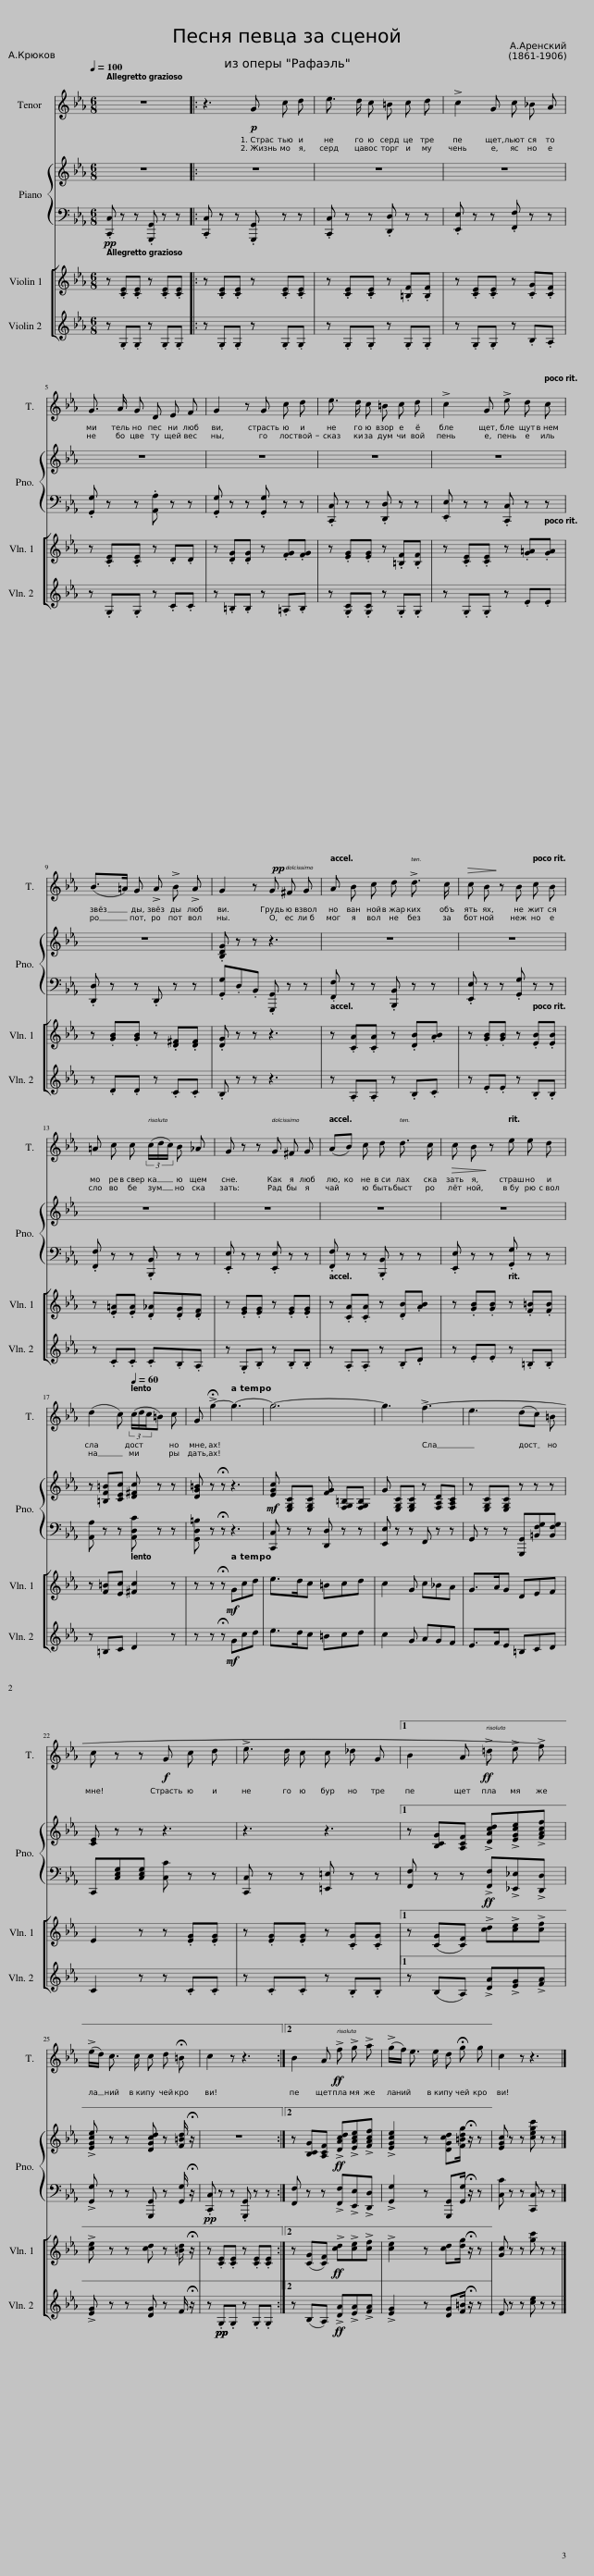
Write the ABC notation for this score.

X:1
%%score 1 { 2 | 3 } [ 4 5 ]
L:1/8
Q:1/4=100
M:6/8
I:linebreak $
K:Eb
V:1 treble
V:2 treble
V:3 bass
V:4 treble
V:5 treble
V:1
 z6 |: z3!p! G c d | e3/2 d/ c =B c d | !>!c2 G c _B A |$ G3/2 A/ G D E F | %5
 G2 z G c d | e3/2 d/ c =B c d | !>!c2 G !>!e d c |$ (B>=A) G !>!A !>!B !>!A | G2 z!pp! G ^F G | %10
 A B c d !>!d3/2 c/ |!>(! c B!>)! z B c B |$ =A c c (3(c/d/c/) B _A | G z z G ^F G | (AB) c d d3/2 c/ | %15
!>(! c B!>)! z e e d |$ (d2 c)[Q:1/4=60] (3(c/d/c/=B) c | G !>!!fermata!g2- g3- | g6- | g3 !>!f3- | %20
 e3 (dc) =B |$ c z z!f! G c d | !>!e3/2 d/ c c _d G |1 B2 A!ff! !>!=d !>!e !>!f |$ (!>!e/d/) c3/2 c/ c d !fermata!=B | %25
 c2 z z3 :|2 B2 A!ff! !>!f !>!g !>!a | (!>!g/f/) e3/2 e/ d !fermata!g g || c2 z z3 |] %29
V:2
 z6 |: z6 | z6 | z6 |$ z6 | %5
 z6 | z6 | z6 |$ z6 | .[B,DG] z z z3 | %10
 z6 | z6 |$ z6 | z6 | z6 | %15
 z6 |$ z [=B,F=B][CEc] [D^Fc] z z | [DG=B] z !fermata!z z3 |!mf! [EGc] [E,G,C][E,G,C] [FG] [F,G,=B,][F,G,B,] | G [E,G,C][E,G,C] z [F,A,D][F,A,C] | %20
 z [E,G,C][E,G,C] z z z |$ [CE] z z z3 | z3 z3 |1 z [B,CG][A,CF] !>![DAcd]!>![EGce]!>![FAcf] |$ !>![EGce] z z [DGcd] z [F=Bd]/ !fermata!z/ | %25
 z6 :|2 z [B,CG][A,CF]!ff! !>![DAcd]!>![EAce]!>![FAcf] | !>![EGce]2 z [DGcd][F=Bdg]/ !fermata!z/ z || [EGc] z z [cegc'] z z |] %29
V:3
!pp! .[C,,C,] z z .[G,,,G,,] z z |: .[C,,C,] z z .[G,,,G,,] z z | .[C,,C,] z z .[D,,D,] z z | .[E,,E,] z z .[F,,F,] z z |$ .[G,,G,] z z .[A,,A,] z z | %5
 .[G,,G,] z z .[G,,G,] z z | .[C,,C,] z z .[D,,D,] z z | .[E,,E,] z z .[C,,C,] z z |$ .[D,,D,] z z .D,, z z | .[G,,G,].D,.B,, .[G,,,G,,] z z | %10
 .[F,,F,] z z .[B,,,B,,] z z | .[E,,E,] z z .[G,,G,] z z |$ .[F,,F,] z z .[B,,,B,,] z z | .[E,,E,] z z .[E,,E,] z z | .[F,,F,] z z .[B,,,B,,] z z | %15
 .[E,,E,] z z .[G,,G,] z z |$ [A,,A,] z z [A,,D,C] z z | [G,,D,=B,] z !fermata!z z3 | [C,,C,] z z [D,,D,] z z | [E,,E,] z z F,, z z | %20
 G,, z z [G,,,G,,][=B,,F,G,][B,,F,G,] |$ C,,[C,E,G,][C,E,G,] [C,C] z z | [C,,C,] z z [=E,,=E,] z z |1 [F,,F,] z z!ff! !>![F,,F,]!>![_E,,_E,]!>![D,,D,] |$ !>![G,,G,] z z [G,,,G,,] z [G,,G,]/ !fermata!z/ | %25
!pp! .[C,,C,] z z .[G,,,G,,] z z :|2 [F,,F,] z z !>![F,,F,]!>![E,,E,]!>![D,,D,] | !>![G,,G,]2 z [G,,,G,,][G,,G,]/ !fermata!z/ z || [C,C] z z [C,,C,] z z |] %29
V:4
 z .[CE].[CE] z .[CE].[CE] |: z .[CE].[CE] z .[CE].[CE] | z .[CE].[CE] z .[=B,F].[B,F] | z .[CE].[CE] z .[CG].[CF] |$ z .[CE].[CE] z .D.D | %5
 z .[DG].[DG] z .[FG].[FG] | z .[EG].[EG] z .[=B,F].[B,F] | z .[CE].[CE] z .[G=A].[GA] |$ z .[GB].[GB] z .[D^F].[DF] | .[DG] z z z3 | %10
 z .[CA].[CA] z .[DB].[AB] | z .[GB].[GB] z .[EB].[EB] |$ z .[E=A].[EA] .[D_A].[DG].[DF] | z .[EG].[EG] z .[EG].[EG] | z .[CA].[CA] z .[DB].[AB] | %15
 z .[GB].[GB] z .[F=B].[FB] |$ z [F=B][Ec] [^Fc]2 z | z z !fermata!z!mf! Gcd | e>dc =Bcd | c2 G c_BA | %20
 G>AG DEF |$ E2 z z .[EG].[EG] | z .[EG].[EG] z .[CG].[CG] |1 z ([CG][CF]) !>![cd]!>![ce]!>![cf] |$ !>![ce] z z [cd] z [=Bd]/ !fermata!z/ | %25
 z .[CE].[CE] z .[CE].[CE] :|2 z ([CG][CF])!ff! !>![cd]!>![ce]!>![cf] | !>![ce]2 z [cd][dg]/ !fermata!z/ z || [Gc] z z [gc'] z z |] %29
V:5
 z .G,.G, z .G,.G, |: z .G,.G, z .G,.G, | z .G,.G, z .G,.G, | z .G,.G, z .B,.A, |$ z .G,.G, z .C.C | %5
 z .=B,.B, z .=A,.B, | z .[G,C].[G,C] z .G,.G, | z .G,.G, z .E.E |$ z .D.D z .C.C | .B, z z z3 | %10
 z .A,.A, z .B,.C | z .E.E z .B,.B, |$ z .C.C .C.B,.A, | z .G,.B, z .B,.B, | z .A,.A, z .B,.D | %15
 z .E.E z .=B,.B, |$ z =B,C D2 z | z z !fermata!z!mf! Gcd | e>dc =Bcd | c2 G AGF | %20
 E>FE =B,CD |$ C2 z z .C.C | z .C.C z .B,.B, |1 z (B,A,) !>![DA]!>![EG]!>![FA] |$ !>![EG] z z [DG] z F/ !fermata!z/ | %25
 z!pp!!pp! .G,.G, z .G,.G, :|2 z (B,A,)!ff! !>![DA]!>![EA]!>![FA] | !>![EG]2 z [DG][F=B]/ !fermata!z/ z || E z z [ce] z z |] %29
